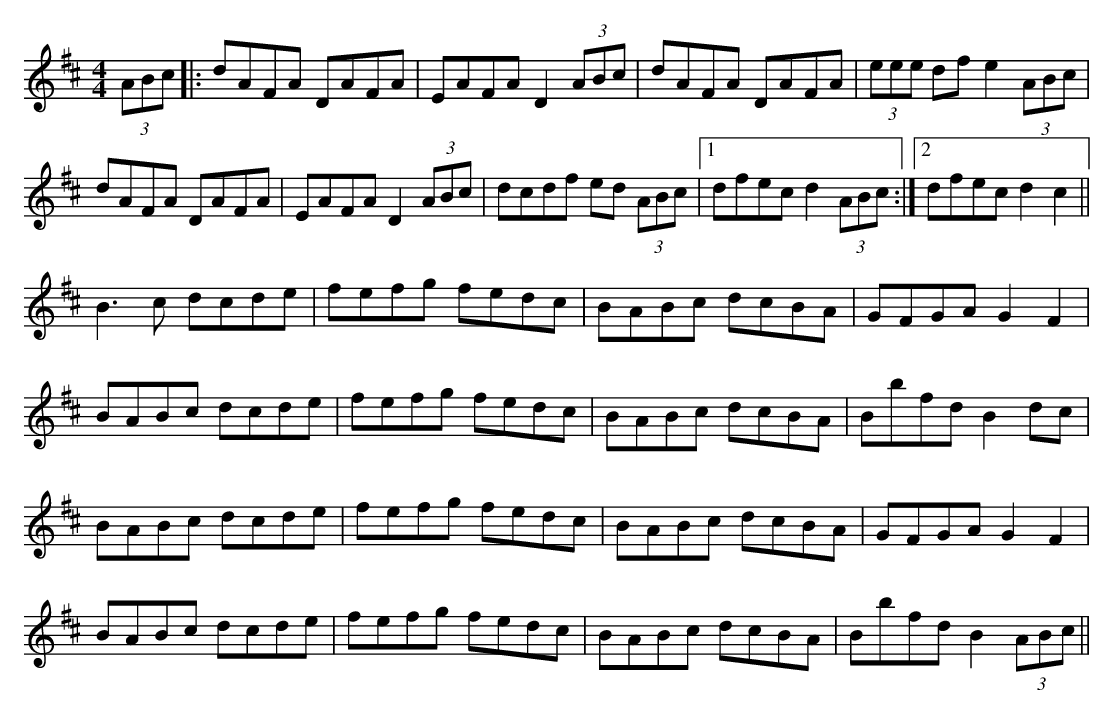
X:1
M:4/4
K:Bmin
(3ABc|:dAFA DAFA|EAFA D2 (3ABc|dAFA DAFA|(3eee df e2 (3ABc|
dAFA DAFA|EAFA D2 (3ABc|dcdf ed (3ABc|1 dfec d2 (3ABc:|2 dfec d2 c2||
B3 c dcde|fefg fedc|BABc dcBA|GFGA G2 F2|
BABc dcde|fefg fedc|BABc dcBA|Bbfd B2 dc|
BABc dcde|fefg fedc|BABc dcBA|GFGA G2 F2|
BABc dcde|fefg fedc|BABc dcBA|Bbfd B2 (3ABc||
